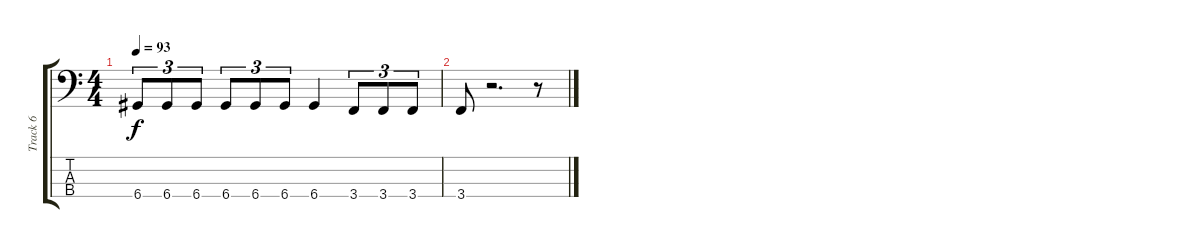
\track ("Track 6" "Track 6") {instrument electricbassfinger}
\staff {score tabs}
\tuning (G2 D2 A1 D1) {hide}
\ts (4 4)
\tempo 93
\clef f4
\ks c
6.4.8{tu (3 2) dy f} 6.4.8{tu (3 2)} 6.4.8{tu (3 2)} 6.4.8{tu (3 2)} 6.4.8{tu (3 2)} 6.4.8{tu (3 2)} 6.4.4 3.4.8{tu (3 2)} 3.4.8{tu (3 2)} 3.4.8{tu (3 2)} |
3.4.8 r.2{d} r.8
